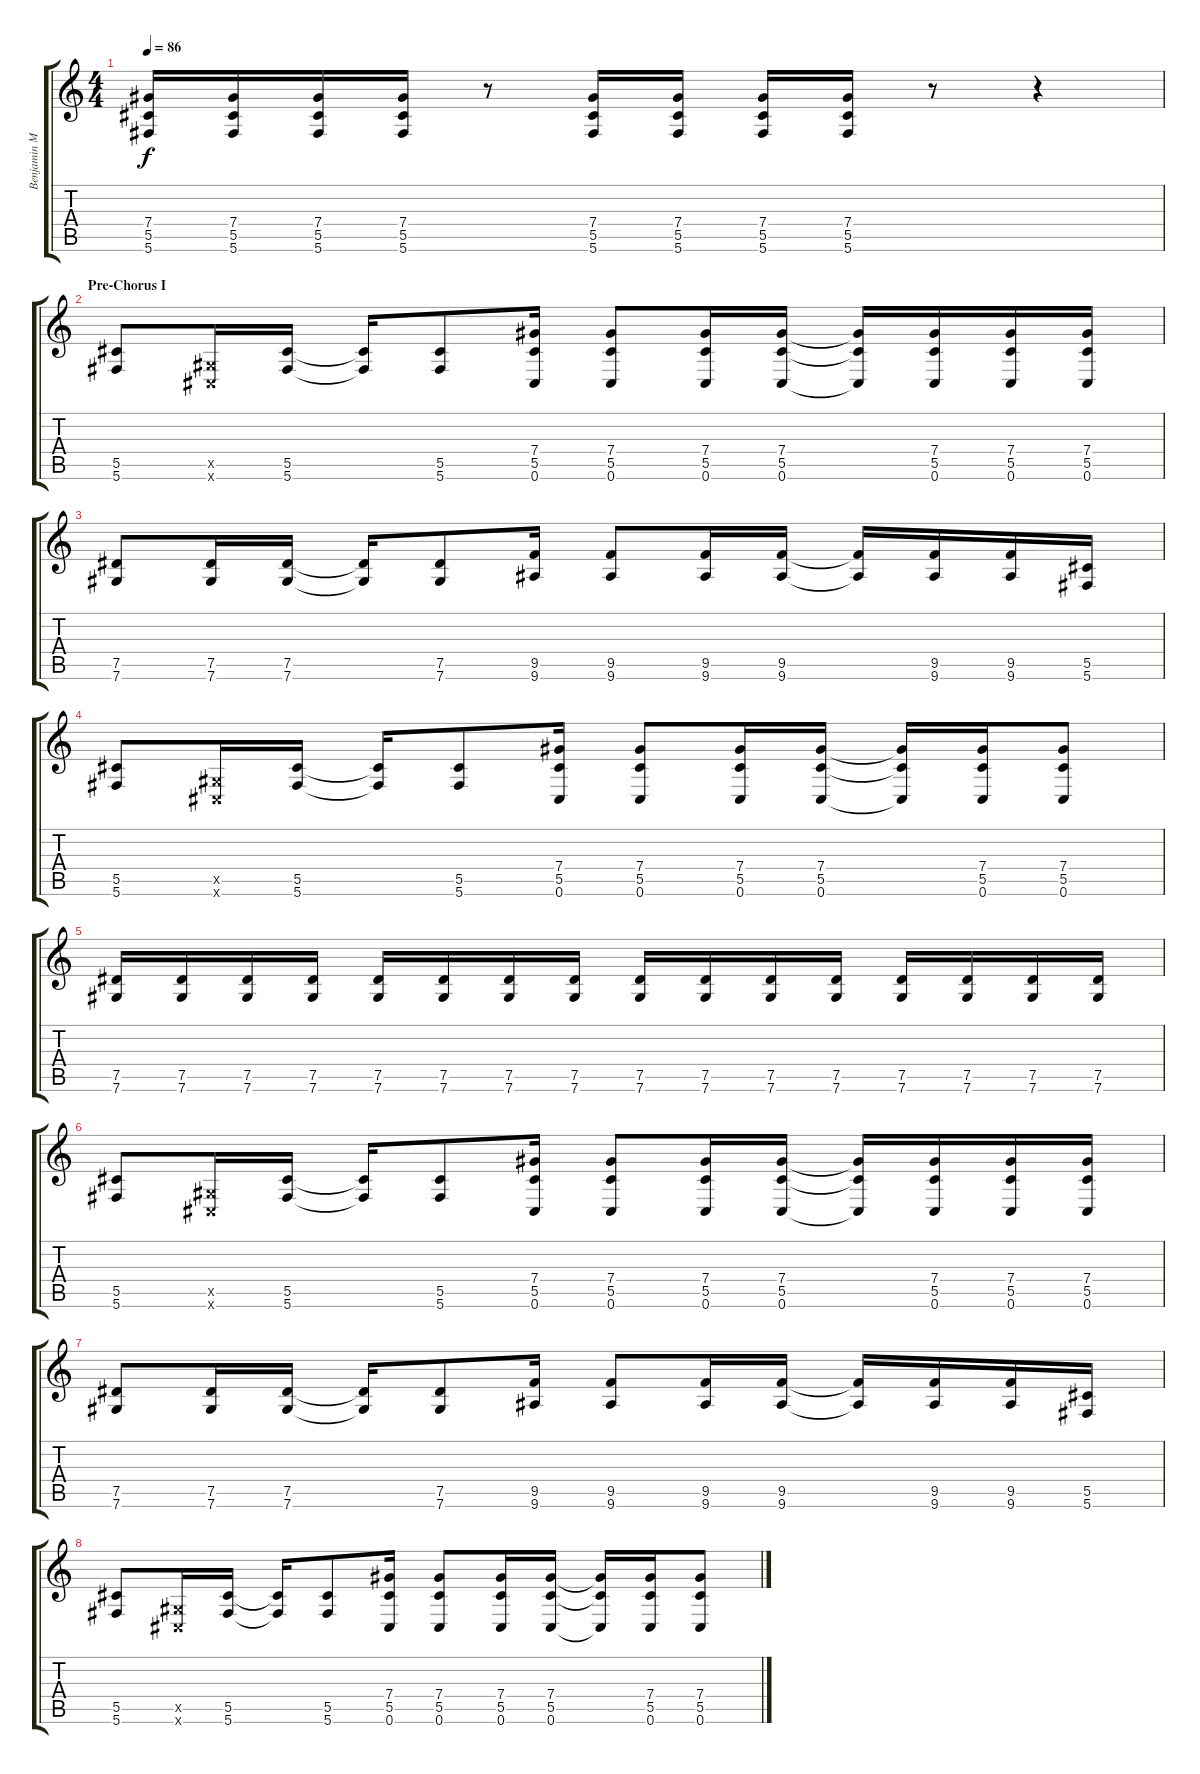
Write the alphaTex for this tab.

\track ("Benjamin Madden - Rythm Guitar" "Benjamin M") {instrument electricguitarclean}
\staff {score tabs}
\tuning (Eb4 Bb3 Gb3 Db3 Ab2 Db2) {hide}
\ts (4 4)
\tempo 86
\clef g2
\ks c
(7.4 5.5 5.6).16{dy f} (7.4 5.5 5.6).16 (7.4 5.5 5.6).16 (7.4 5.5 5.6).16 r.8 (7.4 5.5 5.6).16 (7.4 5.5 5.6).16 (7.4 5.5 5.6).16 (7.4 5.5 5.6).16 r.8 r.4 |
\section ("" "Pre-Chorus I")
(5.5 5.6).8 (0.5{x} 0.6{x}).16 (5.5 5.6).16 (5.5{t} 5.6{t}).16 (5.5 5.6).8 (7.4 5.5 0.6).16 (7.4 5.5 0.6).8 (7.4 5.5 0.6).16 (7.4 5.5 0.6).16 (7.4{t} 5.5{t} 0.6{t}).16 (7.4 5.5 0.6).16 (7.4 5.5 0.6).16 (7.4 5.5 0.6).16 |
(7.5 7.6).8 (7.5 7.6).16 (7.5 7.6).16 (7.5{t} 7.6{t}).16 (7.5 7.6).8 (9.5 9.6).16 (9.5 9.6).8 (9.5 9.6).16 (9.5 9.6).16 (9.5{t} 9.6{t}).16 (9.5 9.6).16 (9.5 9.6).16 (5.5 5.6).16 |
(5.5 5.6).8 (0.5{x} 0.6{x}).16 (5.5 5.6).16 (5.5{t} 5.6{t}).16 (5.5 5.6).8 (7.4 5.5 0.6).16 (7.4 5.5 0.6).8 (7.4 5.5 0.6).16 (7.4 5.5 0.6).16 (7.4{t} 5.5{t} 0.6{t}).16 (7.4 5.5 0.6).16 (7.4 5.5 0.6).8 |
(7.5 7.6).16 (7.5 7.6).16 (7.5 7.6).16 (7.5 7.6).16 (7.5 7.6).16 (7.5 7.6).16 (7.5 7.6).16 (7.5 7.6).16 (7.5 7.6).16 (7.5 7.6).16 (7.5 7.6).16 (7.5 7.6).16 (7.5 7.6).16 (7.5 7.6).16 (7.5 7.6).16 (7.5 7.6).16 |
(5.5 5.6).8 (0.5{x} 0.6{x}).16 (5.5 5.6).16 (5.5{t} 5.6{t}).16 (5.5 5.6).8 (7.4 5.5 0.6).16 (7.4 5.5 0.6).8 (7.4 5.5 0.6).16 (7.4 5.5 0.6).16 (7.4{t} 5.5{t} 0.6{t}).16 (7.4 5.5 0.6).16 (7.4 5.5 0.6).16 (7.4 5.5 0.6).16 |
(7.5 7.6).8 (7.5 7.6).16 (7.5 7.6).16 (7.5{t} 7.6{t}).16 (7.5 7.6).8 (9.5 9.6).16 (9.5 9.6).8 (9.5 9.6).16 (9.5 9.6).16 (9.5{t} 9.6{t}).16 (9.5 9.6).16 (9.5 9.6).16 (5.5 5.6).16 |
(5.5 5.6).8 (0.5{x} 0.6{x}).16 (5.5 5.6).16 (5.5{t} 5.6{t}).16 (5.5 5.6).8 (7.4 5.5 0.6).16 (7.4 5.5 0.6).8 (7.4 5.5 0.6).16 (7.4 5.5 0.6).16 (7.4{t} 5.5{t} 0.6{t}).16 (7.4 5.5 0.6).16 (7.4 5.5 0.6).8
